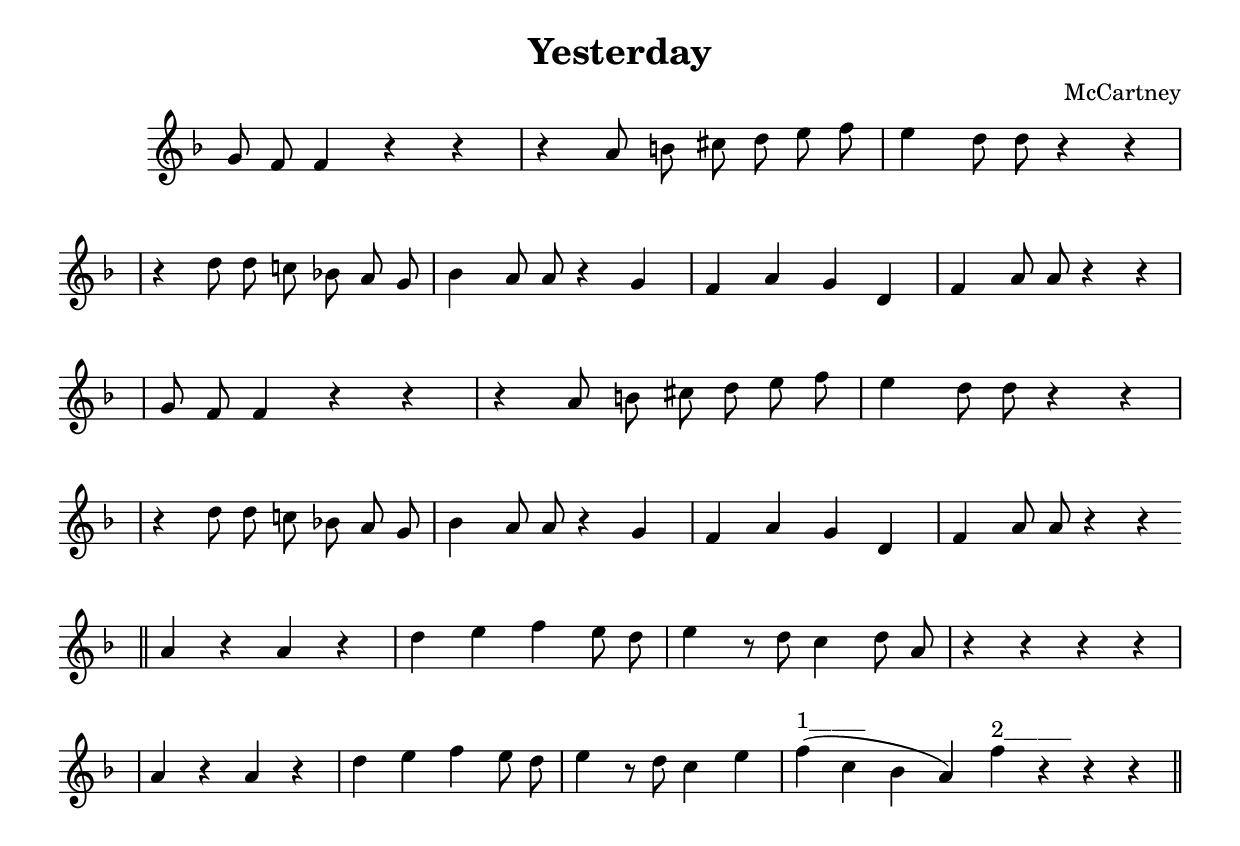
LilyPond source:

#(ly:set-option 'midi-extension "mid")
\version "2.12.3"
\include "english.ly"
\header{
title = "Yesterday"
composer = "McCartney"
}
%{
Filename: yesterday
Key: F
Mode: major
Title: Yesterday
Author: McCartney
Time: 4/4

Yes-ter-day  all my trou-bles seemed so far a-way
now it looks as though they're here to stay oh I be-lieve in Yes-ter-day
sudd-en-ly  I'm  not half the  man I used  to be
theres a sha-dow hang-ing o-ver me Oh I be-lieve in Yes-ter-day
why she had to go I don't know she would-n't say
I said some-thing wrong now I long for yes-ter-day day 




                               * 
1) |  RS S -- --  | -- GM P#D NS | N DD -- -- |

| -- DD Pm GR | m GG -- R- | S G R D | S GG - - |
                                   * 

                                 *  
2) |  RS S- -- --  | -- GM P#D  NS | N DD -- -- |

   | -- DD Pm GR | m GG -- R- | S G R D | S GG - - :|
                                      *


                      *         
3) || G -  G - |  D N S-  ND | N- -D P   DG | - - - - |

                                        1_____      2______
                   *                    *           *           
   | G - G - | D N S- ND | N- -D P N | (S P m G) :| S - - -     ||

 

%}
melody = {
\once \override Staff.TimeSignature #'stencil = ##f
\clef treble
\key c \major
\autoBeamOn
\cadenzaOn


 \bar "|"  d'8 c'8 c'4 r4 r4 \bar "|"  r4 e'8 fs'8 gs'8 a'8 b'8 c''8 \bar "|"  b'4 a'8 a'8 r4 r4 \bar "|" \break
\grace s64 \bar "|"  r4 a'8 a'8 g'8 f'8 e'8 d'8 \bar "|"  f'4 e'8 e'8 r4 d'4 \bar "|"  c'4 e'4 d'4 a4 \bar "|"  c'4 e'8 e'8 r4 r4 \bar "|" \break
\grace s64 \bar "|"  d'8 c'8 c'4 r4 r4 \bar "|"  r4 e'8 fs'8 gs'8 a'8 b'8 c''8 \bar "|"  b'4 a'8 a'8 r4 r4 \bar "|" \break
\grace s64 \bar "|"  r4 a'8 a'8 g'8 f'8 e'8 d'8 \bar "|"  f'4 e'8 e'8 r4 d'4 \bar "|"  c'4 e'4 d'4 a4 \bar "|"  c'4 e'8 e'8 r4 r4 \bar ":|" \break
\grace s64 \bar "||"   e'4 r4 e'4 r4 \bar "|"  a'4 b'4 c''4 b'8 a'8 \bar "|"  b'4 r8 a'8 g'4 a'8 e'8 \bar "|"  r4 r4 r4 r4 \bar "|" \break
\grace s64 \bar "|"  e'4 r4 e'4 r4 \bar "|"  a'4 b'4 c''4 b'8 a'8 \bar "|"  b'4 r8 a'8 g'4 b'4 \bar "|"  c''4(^"1_____" g'4 f'4 e'4) \bar ":|"  c''4^"2______" r4 r4 r4 \bar "||"  \break

}


text = \lyricmode {
                                                                                      
}

\score{
\transpose c' f'
<<
\new Voice = "one" {
\melody
}
\new Lyrics \lyricsto "one" \text
>>
\layout {
\context {
\Score
\remove "Bar_number_engraver"
}
}
\midi {
\context {
\Score
tempoWholesPerMinute = #(ly:make-moment 200 4)
}
}
}